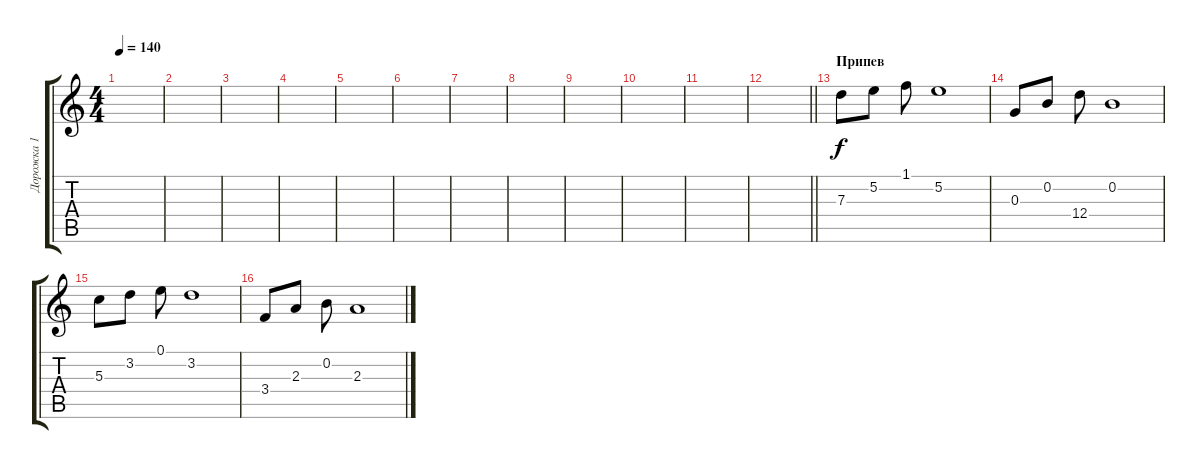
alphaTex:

\track ("Дорожка 1" "Дорожка 1") {instrument acousticguitarsteel}
\staff {score tabs}
\tuning (E4 B3 G3 D3 A2 E2) {hide}
\ts (4 4)
\tempo 140
\clef g2
\ks c
|
|
|
|
|
|
|
|
|
|
|
\barLineRight lightlight
|
\section ("" "Припев")
7.3.8 5.2.8 1.1.8 5.2.1 |
0.3.8 0.2.8 12.4.8 0.2.1 |
5.3.8 3.2.8 0.1.8 3.2.1 |
3.4.8 2.3.8 0.2.8 2.3.1
